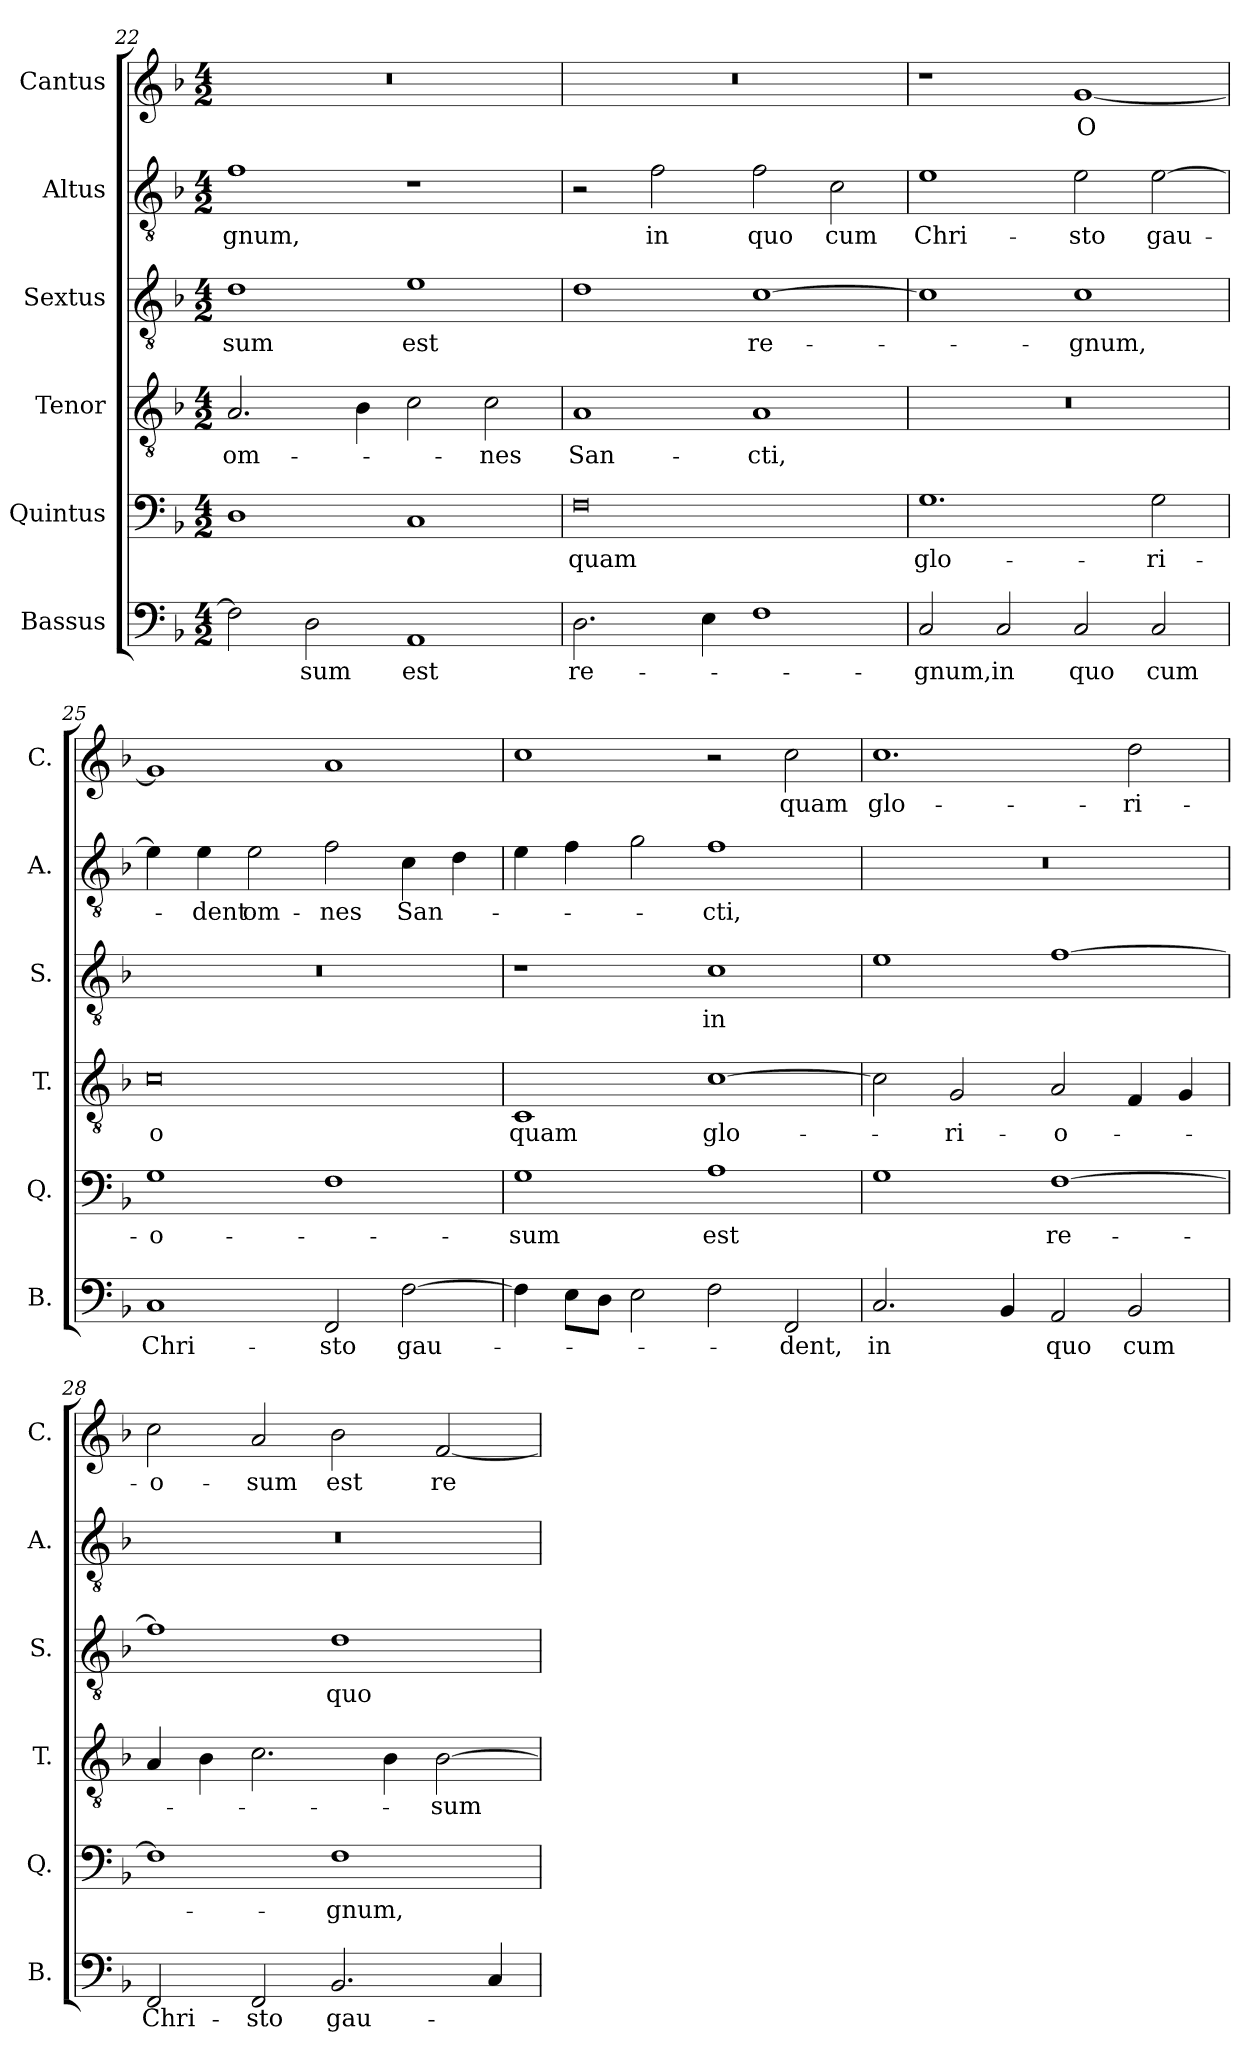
**kern	**text	**kern	**text	**kern	**text	**kern	**text	**kern	**text	**kern	**text
*part6	*part6	*part5	*part5	*part4	*part4	*part3	*part3	*part2	*part2	*part1	*part1
*staff6	*staff6	*staff5	*staff5	*staff4	*staff4	*staff3	*staff3	*staff2	*staff2	*staff1	*staff1
*I"Bassus	*	*I"Quintus	*	*I"Tenor	*	*I"Sextus	*	*I"Altus	*	*I"Cantus	*
*I'B.	*	*I'Q.	*	*I'T.	*	*I'S.	*	*I'A.	*	*I'C.	*
*clefF4	*	*clefF4	*	*clefGv2	*	*clefGv2	*	*clefGv2	*	*clefG2	*
*k[b-]	*	*k[b-]	*	*k[b-]	*	*k[b-]	*	*k[b-]	*	*k[b-]	*
*M4/2	*	*M4/2	*	*M4/2	*	*M4/2	*	*M4/2	*	*M4/2	*
=22	=22	=22	=22	=22	=22	=22	=22	=22	=22	=22	=22
2F\]	.	1D	.	2.A/	om-	1d	-sum	1f	-gnum,	0r	.
2D\	-sum	.	.	.	.	.	.	.	.	.	.
.	.	.	.	4B-\	.	.	.	.	.	.	.
1AA	est	1C	.	2c\	.	1e	est	1r	.	.	.
.	.	.	.	2c\	-nes	.	.	.	.	.	.
=23	=23	=23	=23	=23	=23	=23	=23	=23	=23	=23	=23
2.D\	re-	0F	quam	1A	San-	1d	.	2r	.	0r	.
.	.	.	.	.	.	.	.	2f\	in	.	.
4E\	.	.	.	.	.	.	.	.	.	.	.
1F	.	.	.	1A	-cti,	[1c	re-	2f\	quo	.	.
.	.	.	.	.	.	.	.	2c\	cum	.	.
=24	=24	=24	=24	=24	=24	=24	=24	=24	=24	=24	=24
2C/	-gnum,	1.G	glo-	0r	.	1c]	.	1e	Chri-	1r	.
2C/	in	.	.	.	.	.	.	.	.	.	.
2C/	quo	.	.	.	.	1c	-gnum,	2e\	-sto	[1g	O
2C/	cum	2G\	-ri-	.	.	.	.	[2e\	gau-	.	.
=25	=25	=25	=25	=25	=25	=25	=25	=25	=25	=25	=25
1C	Chri-	1G	-o-	0c	o	0r	.	4e\]	.	1g]	.
.	.	.	.	.	.	.	.	4e\	dent	.	.
.	.	.	.	.	.	.	.	2e\	om-	.	.
2FF/	-sto	1F	.	.	.	.	.	2f\	-nes	1a	.
[2F\	gau-	.	.	.	.	.	.	4c\	San-	.	.
.	.	.	.	.	.	.	.	4d\	.	.	.
!!LO:LB:g=z
=26	=26	=26	=26	=26	=26	=26	=26	=26	=26	=26	=26
4F\]	.	1G	sum	1C	quam	1r	.	4e\	.	1cc	.
8E\L	.	.	.	.	.	.	.	4f\	.	.	.
8D\J	.	.	.	.	.	.	.	.	.	.	.
2E\	.	.	.	.	.	.	.	2g\	.	.	.
2F\	.	1A	est	[1c	glo-	1c	in	1f	-cti,	2r	.
2FF/	-dent,	.	.	.	.	.	.	.	.	2cc\	quam
=27	=27	=27	=27	=27	=27	=27	=27	=27	=27	=27	=27
2.C/	in	1G	.	2c\]	.	1e	.	0r	.	1.cc	glo-
.	.	.	.	2G/	-ri-	.	.	.	.	.	.
4BB-/	.	.	.	.	.	.	.	.	.	.	.
2AA/	quo	[1F	re-	2A/	-o-	[1f	.	.	.	.	.
2BB-/	cum	.	.	4F/	.	.	.	.	.	2dd\	-ri-
.	.	.	.	4G/	.	.	.	.	.	.	.
=28	=28	=28	=28	=28	=28	=28	=28	=28	=28	=28	=28
2FF/	Chri-	1F]	.	4A/	.	1f]	.	0r	.	2cc\	-o-
.	.	.	.	4B-\	.	.	.	.	.	.	.
2FF/	-sto	.	.	2.c\	.	.	.	.	.	2a/	-sum
2.BB-/	gau-	1F	-gnum,	.	.	1d	quo	.	.	2b-\	est
.	.	.	.	4B-\	.	.	.	.	.	.	.
.	.	.	.	[2B-\	-sum	.	.	.	.	[2f/	re-
4C/	.	.	.	.	.	.	.	.	.	.	.
=	=	=	=	=	=	=	=	=	=	=	=
*-	*-	*-	*-	*-	*-	*-	*-	*-	*-	*-	*-
